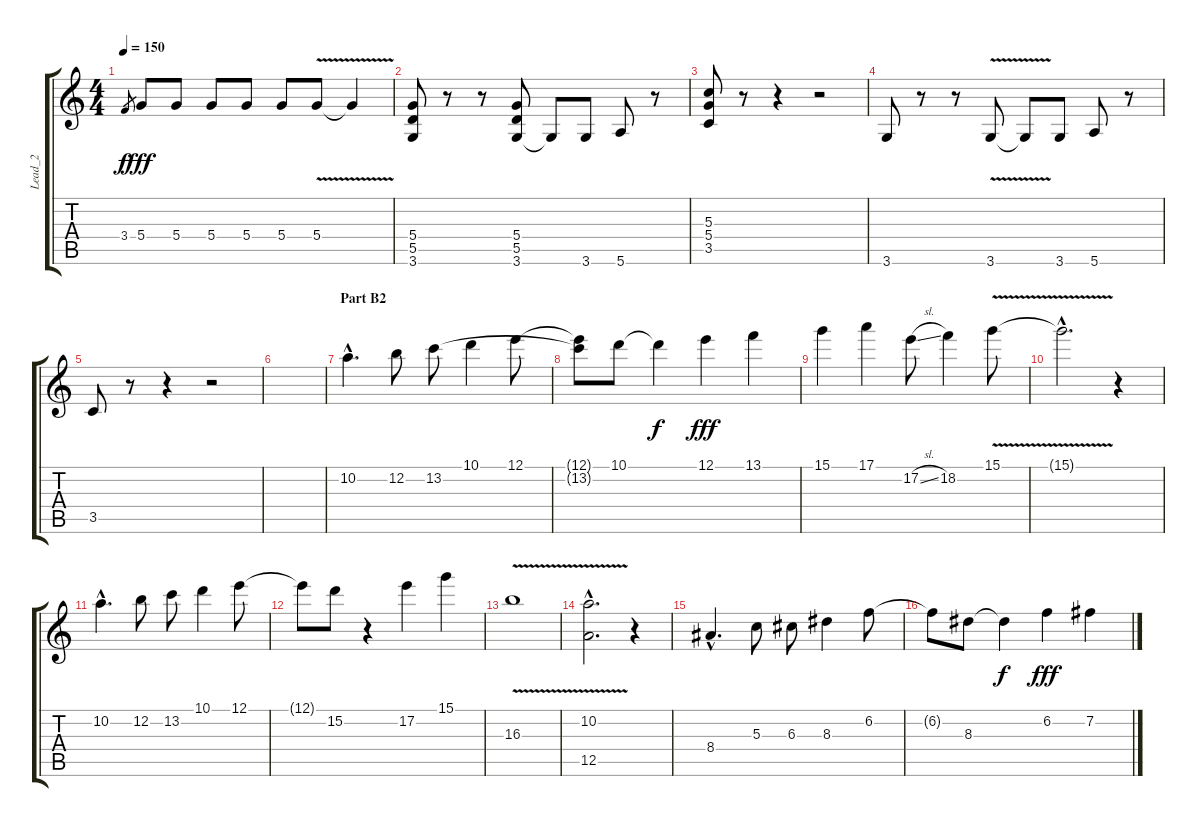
\track ("Lead_2" "Lead_2") {instrument electricguitarjazz}
\staff {score tabs}
\tuning (E4 B3 G3 D3 A2 E2) {hide}
\ts (4 4)
\tempo 150
\clef g2
\ks c
3.4.8{gr dy f} 5.4.8{dy fff} 5.4.8 5.4.8 5.4.8 5.4.8 5.4{v}.8 5.4{t}.4 |
(5.4 5.5 3.6).8 r.8 r.8 (5.4 5.5 3.6).8 3.6{t}.8 3.6.8 5.6.8 r.8 |
(5.3 5.4 3.5).8 r.8 r.4 r.2 |
3.6.8 r.8 r.8 3.6{v}.8 3.6{t}.8 3.6.8 5.6.8 r.8 |
3.5.8 r.8 r.4 r.2 |
|
\section ("" "Part B2")
10.2{hac}.4{d instrument acousticguitarnylon} 12.2.8 13.2.8 10.1.4 12.1.8 |
(12.1{t} 13.2{t}).8 10.1.8 10.1{t}.4{dy f} 12.1.4{dy fff} 13.1.4 |
15.1.4 17.1.4 17.2{sl}.8 18.2.4 15.1{v}.8 |
15.1{hac t}.2{d} r.4 |
10.2{hac}.4{d} 12.2.8 13.2.8 10.1.4 12.1.8 |
12.1{t}.8 15.2.8 r.4 17.2.4 15.1.4 |
16.3{v}.1 |
(10.2{v hac} 12.5{v hac}).2{d} r.4 |
8.4{hac}.4{d instrument acousticguitarsteel} 5.3.8 6.3.8 8.3.4 6.2.8 |
6.2{t}.8 8.3.8 8.3{t}.4{dy f} 6.2.4{dy fff} 7.2.4
